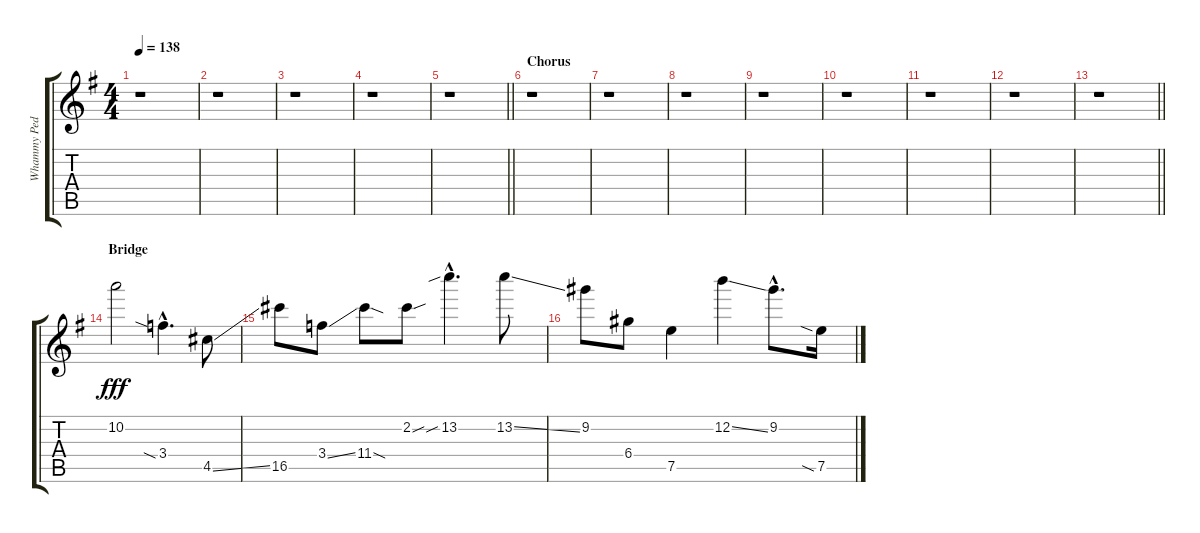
\track ("Whammy Pedal 1" "Whammy Ped") {instrument distortionguitar}
\staff {score tabs}
\tuning (E5 B4 G4 D4 A3 E3) {hide}
\ts (4 4)
\tempo 138
\clef g2
\ks g
r.1{dy fff} |
r.1 |
r.1 |
r.1 |
\barLineRight lightlight
r.1 |
\section ("" "Chorus")
r.1 |
r.1 |
r.1 |
r.1 |
r.1 |
r.1 |
r.1 |
\barLineRight lightlight
r.1 |
\section ("" "Bridge")
10.2.2 3.4{sia hac}.4{d} 4.5{ss}.8 |
16.5.8 3.4{ss}.8 11.4{sod}.8 2.2{sou}.8 13.2{sib hac}.4{d} 13.2{ss}.8 |
9.2.8 6.4.8 7.5.4 12.2{ss}.4 9.2{hac}.8{d} 7.5{sia}.16
